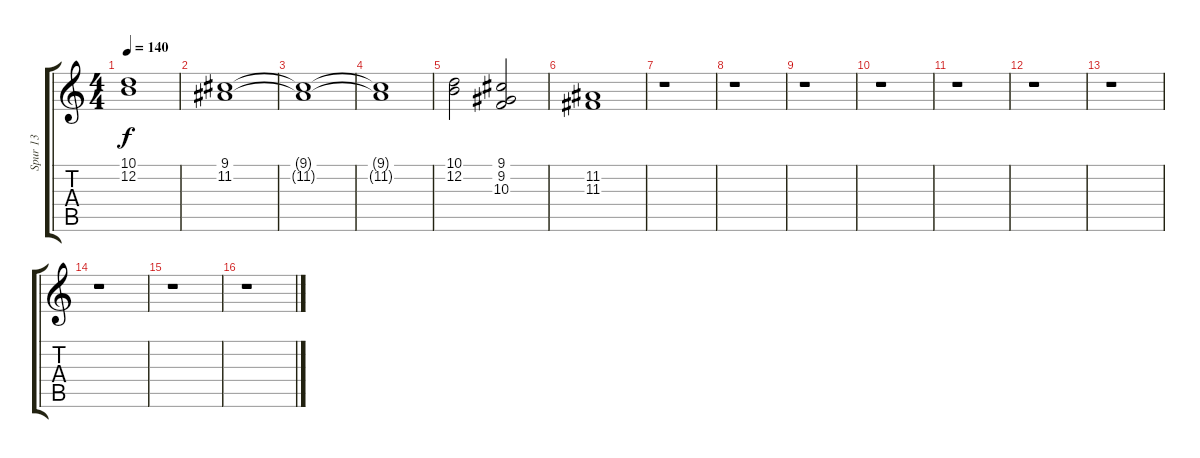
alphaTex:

\track ("Spur 13" "Spur 13") {instrument stringensemble1}
\staff {score tabs}
\tuning (E4 B3 G3 D3 A2 E2) {hide}
\ts (4 4)
\tempo 140
\clef g2
\ks c
(10.1 12.2).1{dy f} |
(9.1 11.2).1 |
(9.1{t} 11.2{t}).1 |
(9.1{t} 11.2{t}).1 |
(10.1 12.2).2 (9.1 9.2 10.3).2 |
(11.2 11.3).1 |
r.1 |
r.1 |
r.1 |
r.1 |
r.1 |
r.1 |
r.1 |
r.1 |
r.1 |
r.1
